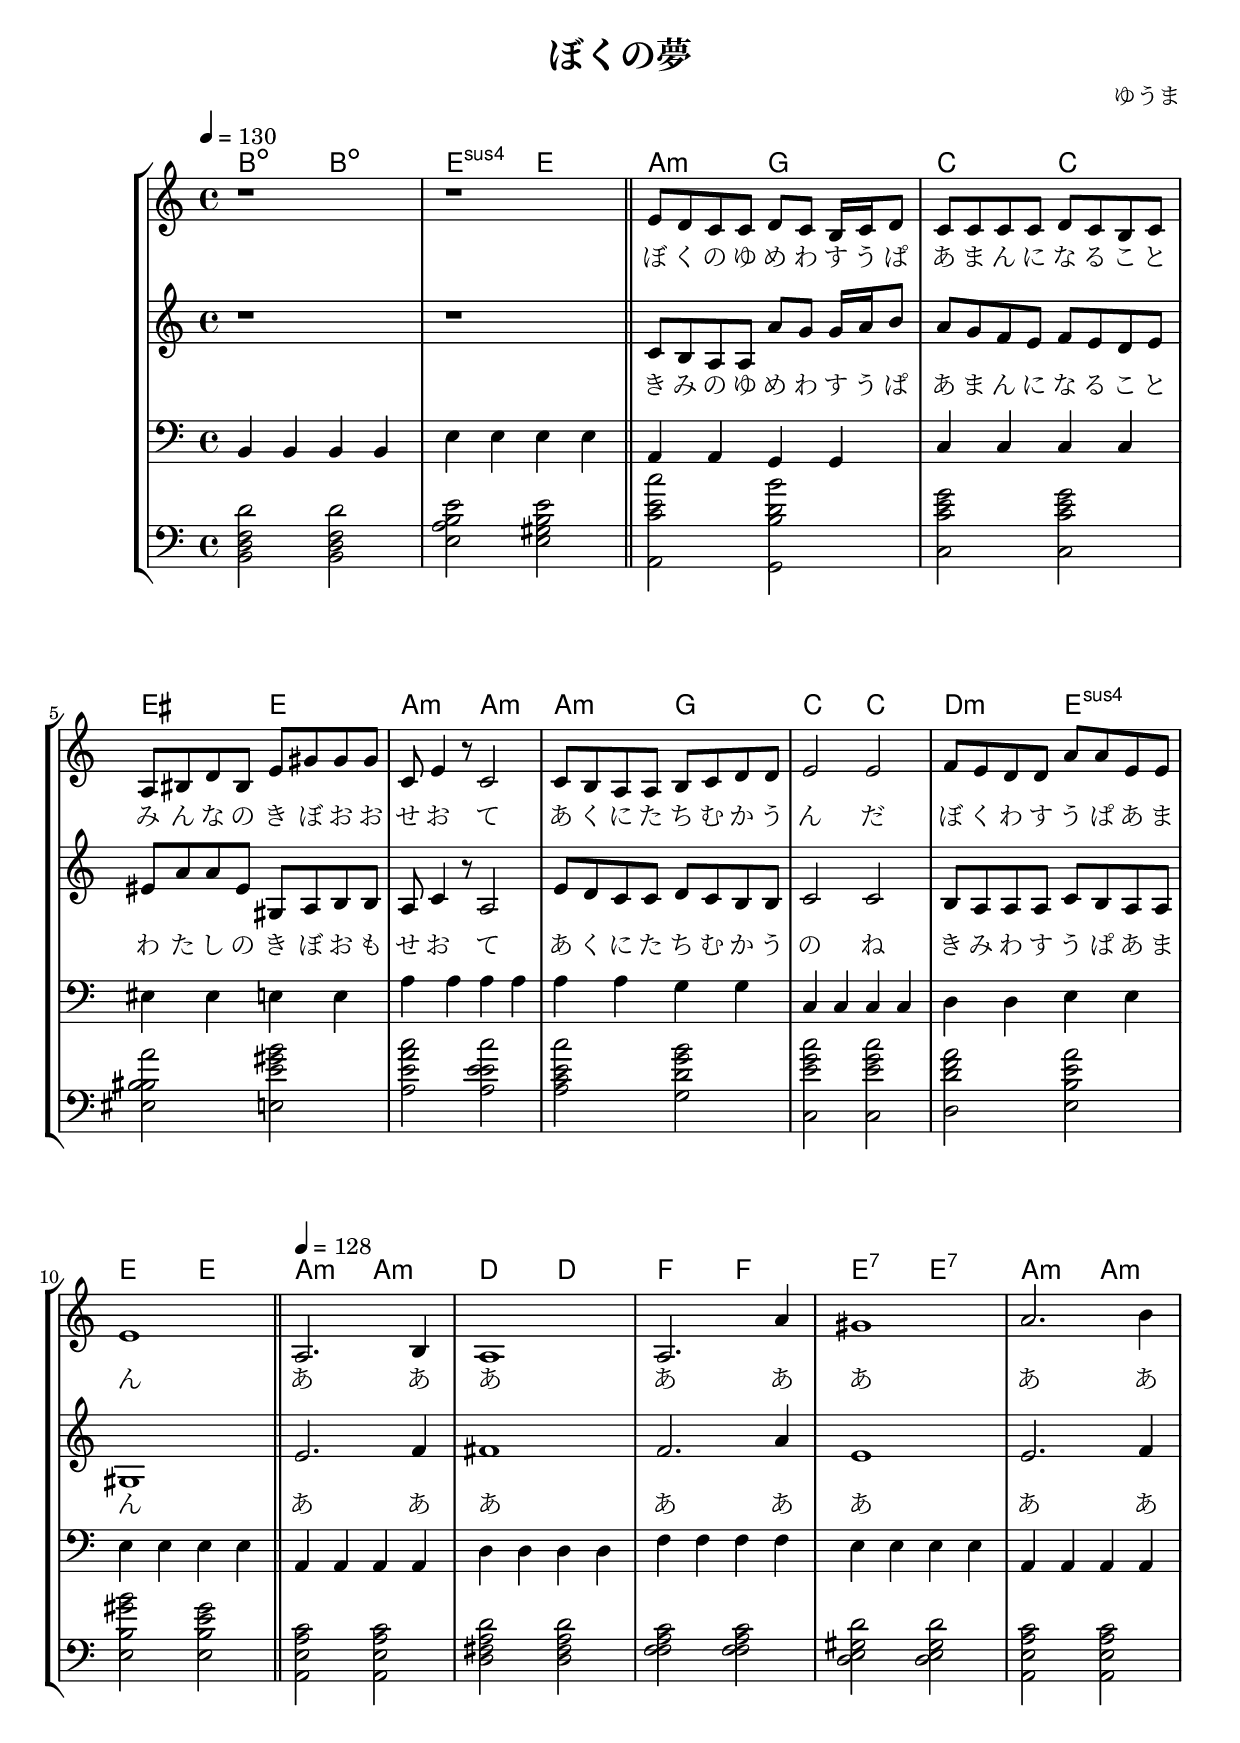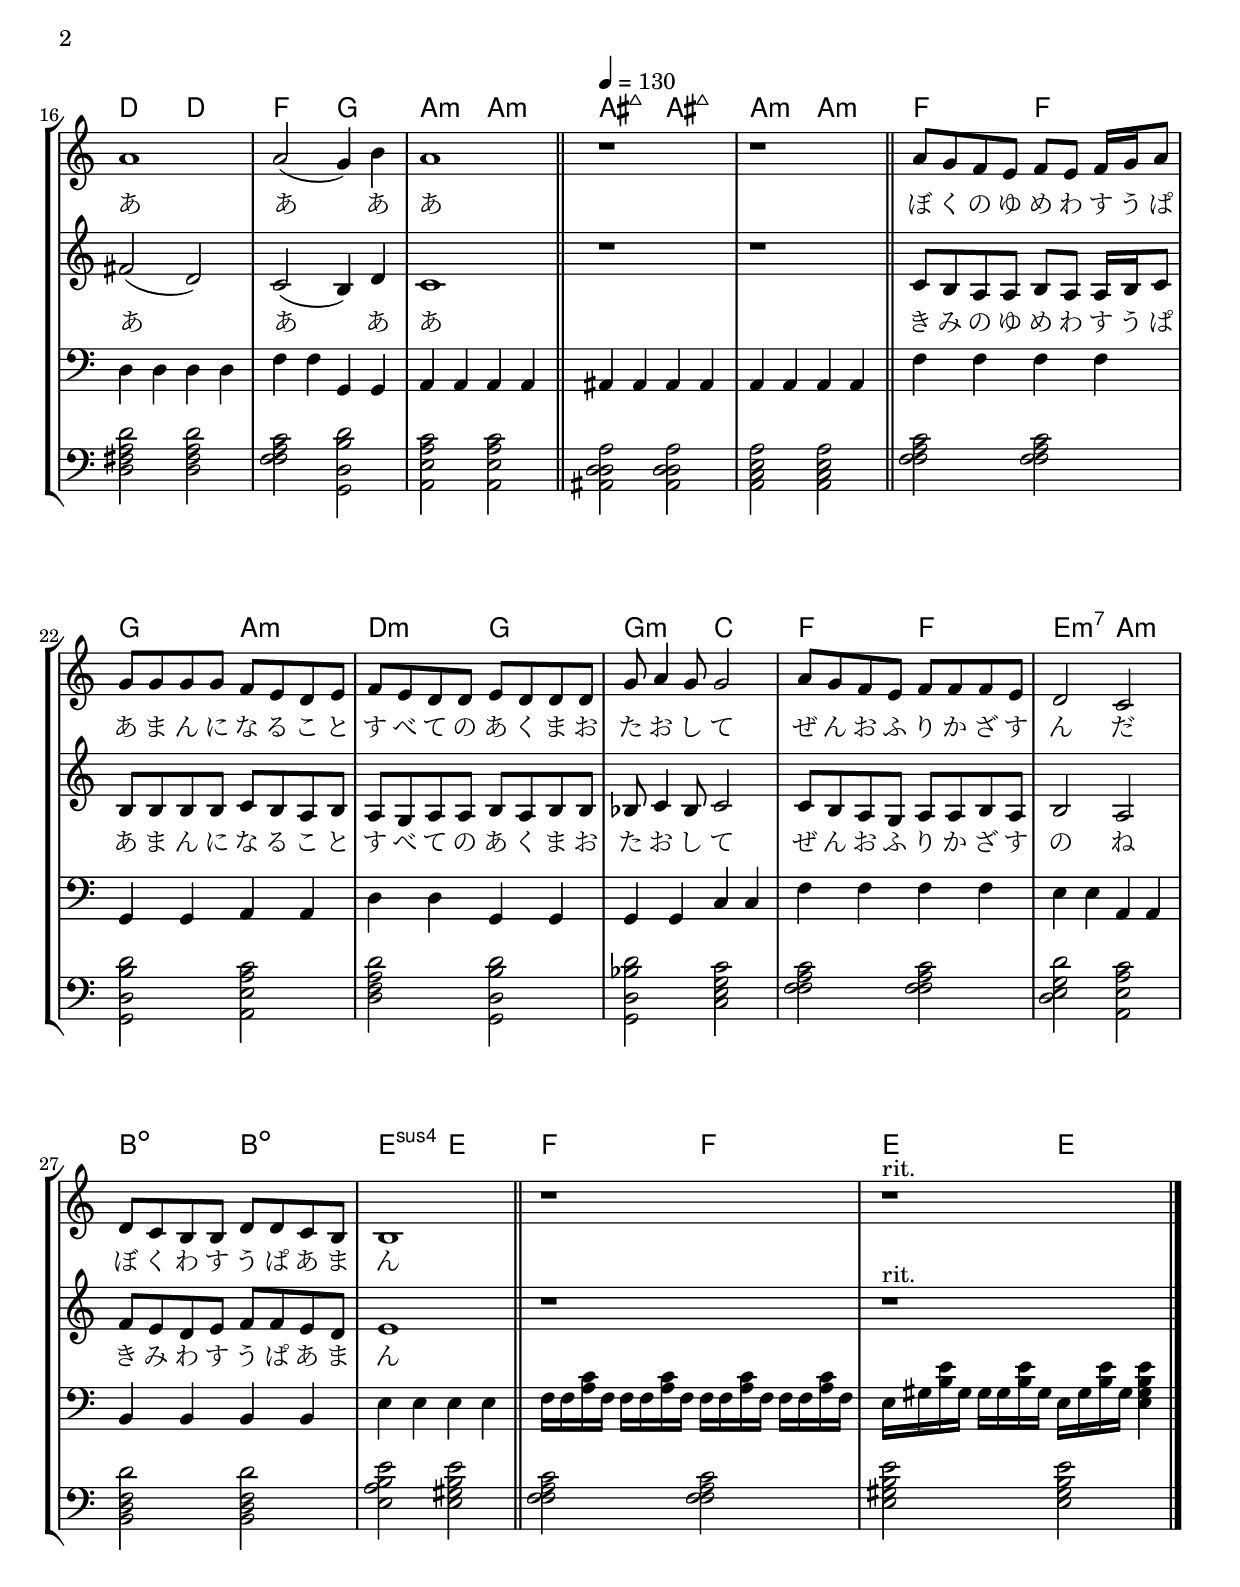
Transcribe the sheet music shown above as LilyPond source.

\version "2.12.1"

\header {
	title = \markup {ぼくの夢}
	composer = \markup \center-column {ゆうま}
}

harmony = \chordmode {
	b2:dim b:dim e:sus4 e 

	a:m g c c eis e a:m a:m a:m g c c d:m e:sus4 e e 

	a:m a:m d d f f e:7 e:7 a:m a:m d d f g a:m a:m 

	ais:maj7 ais:maj7 a:m a:m 

	f f g a:m d:m g g:m c f f e:min7 a:m b:dim b:dim e:sus4 e 

	f f e e 
}

melody = {
	\key c \major
	\tempo 4 = 130
	r1 | r1   
	\set Staff.midiInstrument = #"mmi0.42"
	e'8  d'8  c'8  c'8  d'8  c'8  b16  c'16  d'8 
	c'8  c'8  c'8  c'8  d'8  c'8  b8  c'8 
	a8  bis8  d'8  bis8  e'8  gis'8  gis'8  gis'8 
	c'8  e'4  r8  c'2 
	c'8  b8  a8  a8  b8  c'8  d'8  d'8 
	e'2  e'2 
	f'8  e'8  d'8  d'8  a'8  a'8  e'8  e'8 
	e'1
	\set Staff.midiInstrument = #"mmi0.42"
		\tempo 4 = 128
a2.  b4 
	a1 
	a2.  a'4 
	gis'1 
	a'2.  b'4 
	a'1 
	a'2  (g'4)  b'4 
	a'1
	\tempo 4 = 130
	r1 | r1   
	\set Staff.midiInstrument = #"mmi0.42"
	a'8  g'8  f'8  e'8  f'8  e'8  f'16  g'16  a'8 
	g'8  g'8  g'8  g'8  f'8  e'8  d'8  e'8 
	f'8  e'8  d'8  d'8  e'8  d'8  d'8  d'8 
	g'8  a'4  g'8  g'2 
	a'8  g'8  f'8  e'8  f'8  f'8  f'8  e'8 
	d'2  c'2 
	d'8  c'8  b8  b8  d'8  d'8  c'8  b8 
	b1
	r1 | r1^"rit." \bar "|."
}

words = \lyricmode {
	
	ぼ  く  の  ゆ  め  わ  す  う  ぱ  あ  ま  ん  に  な  る  こ  と  み  ん  な  の  き  ぼ  お  お  せ  お  て  あ  く  に  た  ち  む  か  う  ん  だ  ぼ  く  わ  す  う  ぱ  あ  ま  ん  
	あ  あ  あ  あ  あ  あ  あ  あ  あ  あ  あ  あ  
	
	ぼ  く  の  ゆ  め  わ  す  う  ぱ  あ  ま  ん  に  な  る  こ  と  す  べ  て  の  あ  く  ま  お  た  お  し  て  ぜ  ん  お  ふ  り  か  ざ  す  ん  だ  ぼ  く  わ  す  う  ぱ  あ  ま  ん  
	
}

secondmelody = {
	\key c \major
	\tempo 4 = 130
	r1 | r1   
	\set Staff.midiInstrument = #"fss0.32"
	c'8  b8  a8  a8  a'8  g'8  g'16  a'16  b'8 
	a'8  g'8  f'8  e'8  f'8  e'8  d'8  e'8 
	eis'8  a'8  a'8  eis'8  gis8  a8  b8  b8 
	a8  c'4  r8  a2 
	e'8  d'8  c'8  c'8  d'8  c'8  b8  b8 
	c'2  c'2 
	b8  a8  a8  a8  c'8  b8  a8  a8 
	gis1
	\set Staff.midiInstrument = #"fss0.32"
		\tempo 4 = 128
e'2.  f'4 
	fis'1 
	f'2.  a'4 
	e'1 
	e'2.  f'4 
	fis'2  (d'2) 
	c'2  (b4)  d'4 
	c'1
	\tempo 4 = 130
	r1 | r1   
	\set Staff.midiInstrument = #"fss0.32"
	c'8  b8  a8  a8  b8  a8  a16  b16  c'8 
	b8  b8  b8  b8  c'8  b8  a8  b8 
	a8  g8  a8  a8  b8  a8  b8  b8 
	bes8  c'4  bes8  c'2 
	c'8  b8  a8  g8  a8  a8  b8  a8 
	b2  a2 
	f'8  e'8  d'8  e'8  f'8  f'8  e'8  d'8 
	e'1
	r1 | r1^"rit." \bar "|."
}

secondwords = \lyricmode {
	
	き  み  の  ゆ  め  わ  す  う  ぱ  あ  ま  ん  に  な  る  こ  と  わ  た  し  の  き  ぼ  お  も  せ  お  て  あ  く  に  た  ち  む  か  う  の  ね  き  み  わ  す  う  ぱ  あ  ま  ん  
	あ  あ  あ  あ  あ  あ  あ  あ  あ  あ  あ  あ  
	
	き  み  の  ゆ  め  わ  す  う  ぱ  あ  ま  ん  に  な  る  こ  と  す  べ  て  の  あ  く  ま  お  た  お  し  て  ぜ  ん  お  ふ  り  か  ざ  す  の  ね  き  み  わ  す  う  ぱ  あ  ま  ん  
	
}

tempochange = {
	\tempo 4 = 130
	r1 | r1 \bar "||"
	\tempo 4 = 130
	r1 | r1 | r1 | r1 | r1 | r1 | r1 | r1 \bar "||"
	\tempo 4 = 128
	r1 | r1 | r1 | r1 | r1 | r1 | r1 | r1 \bar "||"
	\tempo 4 = 130
	r1 | r1 \bar "||"
	\tempo 4 = 130
	r1 | r1 | r1 | r1 | r1 | r1 | r1 | r1 \bar "||"
	\tempo 4 = 130
	r1 | \tempo 4 = 97 r2 \tempo 4 = 86 r2 \bar "|."
}

mainacc = {
	\clef bass
	\set Staff.midiInstrument = #"Alto Sax"
	\key c \major
	\tempo 4 = 130
	b,4 b,4
	b,4 b,4
	e4 e4
	e4 e4
	\bar "||"

	\set Staff.midiInstrument = #"Alto Sax"
	a,4 a,4
	g,4 g,4
	c4 c4
	c4 c4
	eis4 eis4
	e4 e4
	a4 a4
	a4 a4
	a4 a4
	g4 g4
	c4 c4
	c4 c4
	d4 d4
	e4 e4
	e4 e4
	e4 e4
	\bar "||"

	\set Staff.midiInstrument = #"Violin"
	\tempo 4 = 128
	a,4 a,4
	a,4 a,4
	d4 d4
	d4 d4
	f4 f4
	f4 f4
	e4 e4
	e4 e4
	a,4 a,4
	a,4 a,4
	d4 d4
	d4 d4
	f4 f4
	g,4 g,4
	a,4 a,4
	a,4 a,4
	\bar "||"

	\set Staff.midiInstrument = #"Viola"
	\tempo 4 = 130
	ais,4 ais,4
	ais,4 ais,4
	a,4 a,4
	a,4 a,4
	\bar "||"

	\set Staff.midiInstrument = #"Alto Sax"
	f4 f4
	f4 f4
	g,4 g,4
	a,4 a,4
	d4 d4
	g,4 g,4
	g,4 g,4
	c4 c4
	f4 f4
	f4 f4
	e4 e4
	a,4 a,4
	b,4 b,4
	b,4 b,4
	e4 e4
	e4 e4
	\bar "||"

	\set Staff.midiInstrument = #"Viola"
	f16 f <a c'> f f f <a c'> f
	f16 f <a c'> f f f <a c'> f
	e16 gis <b e'> gis gis gis <b e'> gis
	e16 gis <b e'> gis <e gis b e'>4
	\bar "|."
}

subacc = {
	\clef bass
	\set Staff.midiInstrument = #"Synth Voice"
	\key c \major
	\tempo 4 = 130
	<b, d f d'>2
	<b, d f d'>2
	<e a b e'>2
	<e gis b e'>2
	\bar "||"

	\set Staff.midiInstrument = #"Violin"
	<a, e' c' c''>2
	<g, b d' b'>2
	<c c' e' g'>2
	<c c' e' g'>2
	<eis bis bis a'>2
	<e e' gis' b'>2
	<a e' a' c''>2
	<a e' e' c''>2
	<a c' e' c''>2
	<g d' g' b'>2
	<c e' g' c''>2
	<c e' g' c''>2
	<d d' f' a'>2
	<e b e' a'>2
	<e b gis' b'>2
	<e b e' gis'>2
	\bar "||"

	\set Staff.midiInstrument = #"Acoustic grand"
	\tempo 4 = 128
	<a, e a c'>2
	<a, e a c'>2
	<d fis a d'>2
	<d fis a d'>2
	<f f a c'>2
	<f f a c'>2
	<e d gis d'>2
	<e d gis d'>2
	<a, e a c'>2
	<a, e a c'>2
	<d fis a d'>2
	<d fis a d'>2
	<f f a c'>2
	<g, d b d'>2
	<a, e a c'>2
	<a, e a c'>2
	\bar "||"

	\set Staff.midiInstrument = #"Acoustic grand"
	\tempo 4 = 130
	<ais, d d a>2
	<ais, d d a>2
	<a, c e a>2
	<a, c e a>2
	\bar "||"

	\set Staff.midiInstrument = #"Violin"
	<f f a c'>2
	<f f a c'>2
	<g, d b d'>2
	<a, e a c'>2
	<d f a d'>2
	<g, d b d'>2
	<g, d bes d'>2
	<c e g c'>2
	<f f a c'>2
	<f f a c'>2
	<e d g d'>2
	<a, e a c'>2
	<b, d f d'>2
	<b, d f d'>2
	<e a b e'>2
	<e gis b e'>2
	\bar "||"

	\set Staff.midiInstrument = #"orchestral strings"
	<f f a c'>2
	<f f a c'>2
	<e gis b e'>2
	<e gis b e'>2
	\bar "|."
}

percA = {
	\drummode {
	hh4 hh4 hh4 hh4  |hh4 hh4 hh4 hh4  \bar "||"
	hh4 hh4 hh4 hh4  |hh4 hh4 hh4 hh4  |hh4 hh4 hh4 hh4  |hh4 hh4 hh4 hh4  |hh4 hh4 hh4 hh4  |hh4 hh4 hh4 hh4  |hh4 hh4 hh4 hh4  |hh4 hh4 hh4 hh4  \bar "||"
	hh4 hh4 hh4 hh4  |hh4 hh4 hh4 hh4  |hh4 hh4 hh4 hh4  |hh4 hh4 hh4 hh4  |hh4 hh4 hh4 hh4  |hh4 hh4 hh4 hh4  |hh4 hh4 hh4 hh4  |hh4 hh4 hh4 hh4  \bar "||"
	hh4 hh4 hh4 hh4  |hh4 hh4 hh4 hh4  \bar "||"
	hh4 hh4 hh4 hh4  |hh4 hh4 hh4 hh4  |hh4 hh4 hh4 hh4  |hh4 hh4 hh4 hh4  |hh4 hh4 hh4 hh4  |hh4 hh4 hh4 hh4  |hh4 hh4 hh4 hh4  |hh4 hh4 hh4 hh4  \bar "||"
	hh4 hh4 hh4 hh4  |hh4 hh4 hh4 hh4  \bar "|."
	}
}

percB = {
	\drummode {
	r8 ss4 ss4 ss4 ss8  |r8 ss4 ss8 ss8. ss8. ss8  \bar "||"
	r8 ss4 ss4 ss4 ss8  |r8 ss4 ss8 ss8. ss8. ss8  |r8 ss4 ss4 ss4 ss8  |r8 ss4 ss8 ss8. ss8. ss8  |r8 ss4 ss4 ss4 ss8  |r8 ss4 ss8 ss8. ss8. ss8  |r8 ss4 ss4 ss4 ss8  |r8 ss4 ss8 ss8. ss8. ss8  \bar "||"
	r8 ss4 ss4 ss4 ss8  |r8 ss4 ss8 ss8. ss8. ss8  |r8 ss4 ss4 ss4 ss8  |r8 ss4 ss8 ss8. ss8. ss8  |r8 ss4 ss4 ss4 ss8  |r8 ss4 ss8 ss8. ss8. ss8  |r8 ss4 ss4 ss4 ss8  |r8 ss4 ss8 ss8. ss8. ss8  \bar "||"
	r8 ss4 ss4 ss4 ss8  |r8 ss4 ss8 ss8. ss8. ss8  \bar "||"
	r8 ss4 ss4 ss4 ss8  |r8 ss4 ss8 ss8. ss8. ss8  |r8 ss4 ss4 ss4 ss8  |r8 ss4 ss8 ss8. ss8. ss8  |r8 ss4 ss4 ss4 ss8  |r8 ss4 ss8 ss8. ss8. ss8  |r8 ss4 ss4 ss4 ss8  |r8 ss4 ss8 ss8. ss8. ss8  \bar "||"
	r8 ss4 ss4 ss4 ss8  |r8 ss4 ss8 ss8. ss8. ss8  \bar "|."
	}
}

percC = {
	\drummode {
	r8 hhp4 hhp4 hhp4 hhp8  |r8 hhp4 hhp4 hhp4 hhp8  \bar "||"
	r8 hhp4 hhp4 hhp4 hhp8  |r8 hhp4 hhp4 hhp4 hhp8  |r8 hhp4 hhp4 hhp4 hhp8  |r8 hhp4 hhp4 hhp4 hhp8  |r8 hhp4 hhp4 hhp4 hhp8  |r8 hhp4 hhp4 hhp4 hhp8  |r8 hhp4 hhp4 hhp4 hhp8  |r8 hhp4 hhp4 hhp4 hhp8  \bar "||"
	r8 hhp4 hhp4 hhp4 hhp8  |r8 hhp4 hhp4 hhp4 hhp8  |r8 hhp4 hhp4 hhp4 hhp8  |r8 hhp4 hhp4 hhp4 hhp8  |r8 hhp4 hhp4 hhp4 hhp8  |r8 hhp4 hhp4 hhp4 hhp8  |r8 hhp4 hhp4 hhp4 hhp8  |r8 hhp4 hhp4 hhp4 hhp8  \bar "||"
	r8 hhp4 hhp4 hhp4 hhp8  |r8 hhp4 hhp4 hhp4 hhp8  \bar "||"
	r8 hhp4 hhp4 hhp4 hhp8  |r8 hhp4 hhp4 hhp4 hhp8  |r8 hhp4 hhp4 hhp4 hhp8  |r8 hhp4 hhp4 hhp4 hhp8  |r8 hhp4 hhp4 hhp4 hhp8  |r8 hhp4 hhp4 hhp4 hhp8  |r8 hhp4 hhp4 hhp4 hhp8  |r8 hhp4 hhp4 hhp4 hhp8  \bar "||"
	r8 hhp4 hhp4 hhp4 hhp8  |r8 hhp4 hhp4 hhp4 hhp8  \bar "|."
	}
}

percD = {
	\drummode {
	bd2 bd4. r16 bd16  |bd4 bd4 bd4 bd8. bd16  \bar "||"
	bd2 bd4. r16 bd16  |bd4 bd4 bd4 bd8. bd16  |bd2 bd4. r16 bd16  |bd4 bd4 bd4 bd8. bd16  |bd2 bd4. r16 bd16  |bd4 bd4 bd4 bd8. bd16  |bd2 bd4. r16 bd16  |bd4 bd4 bd4 bd8. bd16  \bar "||"
	bd2 bd4. r16 bd16  |bd4 bd4 bd4 bd8. bd16  |bd2 bd4. r16 bd16  |bd4 bd4 bd4 bd8. bd16  |bd2 bd4. r16 bd16  |bd4 bd4 bd4 bd8. bd16  |bd2 bd4. r16 bd16  |bd4 bd4 bd4 bd8. bd16  \bar "||"
	bd2 bd4. r16 bd16  |bd4 bd4 bd4 bd8. bd16  \bar "||"
	bd2 bd4. r16 bd16  |bd4 bd4 bd4 bd8. bd16  |bd2 bd4. r16 bd16  |bd4 bd4 bd4 bd8. bd16  |bd2 bd4. r16 bd16  |bd4 bd4 bd4 bd8. bd16  |bd2 bd4. r16 bd16  |bd4 bd4 bd4 bd8. bd16  \bar "||"
	bd2 bd4. r16 bd16  |bd4 bd4 bd4 bd8. bd16  \bar "|."
	}
}

\score {
	<<
		\new StaffGroup <<
			\new ChordNames {\harmony}
			\new Voice = "melody" {\melody}
			\new Lyrics \lyricsto "melody" \words
			\new Voice = "secondmelody" {\secondmelody}
			\new Lyrics \lyricsto "secondmelody" \secondwords
			\new Staff = "mainacc" {\mainacc}
			\new Staff = "subacc" {\subacc}
		>>
	>>
	\layout { }
}
